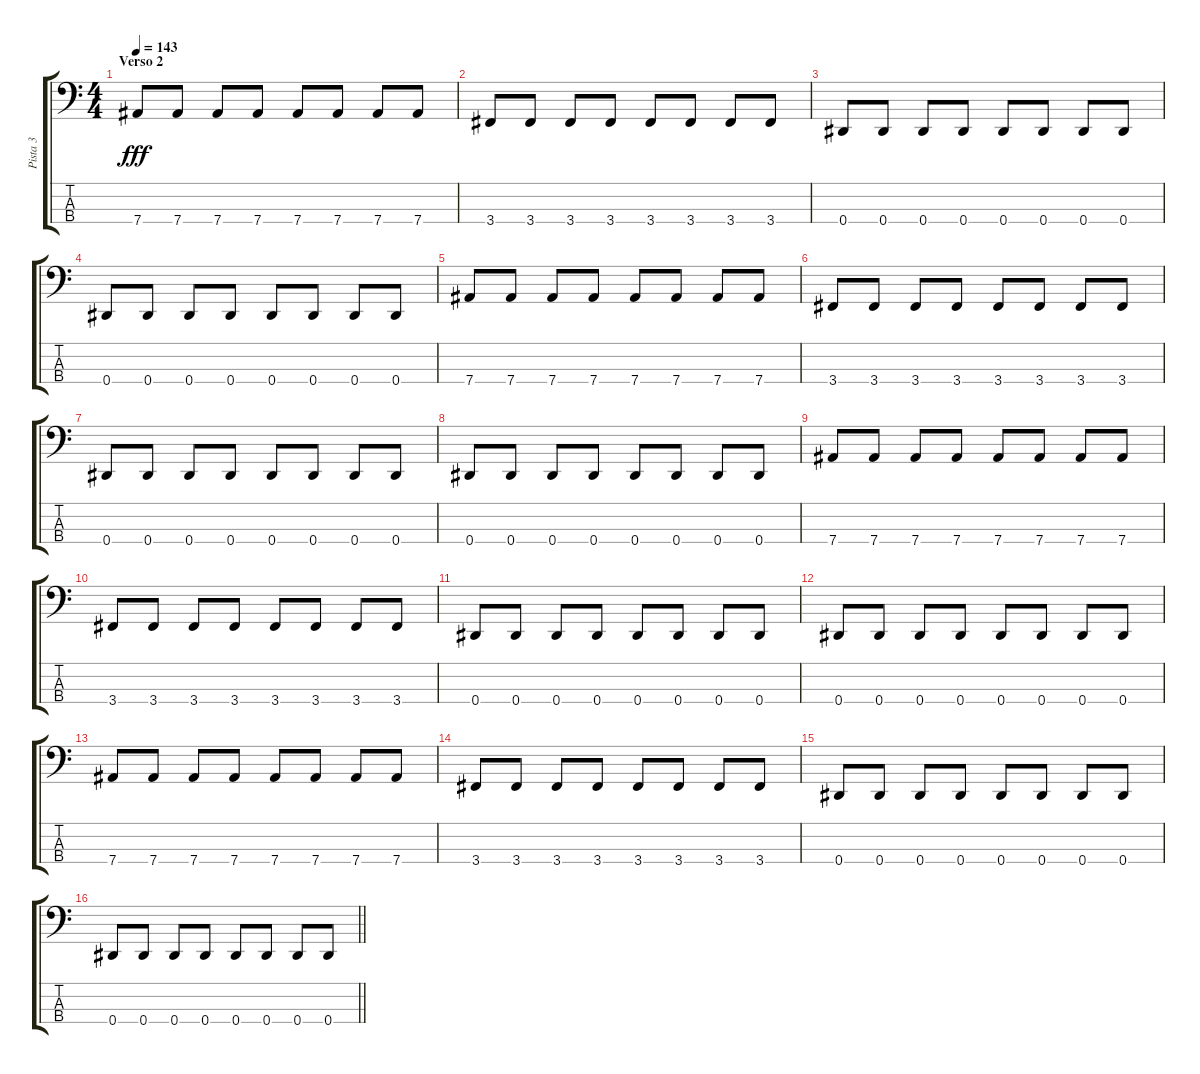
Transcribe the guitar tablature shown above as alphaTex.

\track ("Pista 3" "Pista 3") {instrument electricbasspick}
\staff {score tabs}
\tuning (Gb2 Db2 Ab1 Eb1) {hide}
\ts (4 4)
\section ("" "Verso 2")
\tempo 143
\clef f4
\ks c
7.4.8{dy fff} 7.4.8 7.4.8 7.4.8 7.4.8 7.4.8 7.4.8 7.4.8 |
3.4.8 3.4.8 3.4.8 3.4.8 3.4.8 3.4.8 3.4.8 3.4.8 |
0.4.8 0.4.8 0.4.8 0.4.8 0.4.8 0.4.8 0.4.8 0.4.8 |
0.4.8 0.4.8 0.4.8 0.4.8 0.4.8 0.4.8 0.4.8 0.4.8 |
7.4.8 7.4.8 7.4.8 7.4.8 7.4.8 7.4.8 7.4.8 7.4.8 |
3.4.8 3.4.8 3.4.8 3.4.8 3.4.8 3.4.8 3.4.8 3.4.8 |
0.4.8 0.4.8 0.4.8 0.4.8 0.4.8 0.4.8 0.4.8 0.4.8 |
0.4.8 0.4.8 0.4.8 0.4.8 0.4.8 0.4.8 0.4.8 0.4.8 |
7.4.8 7.4.8 7.4.8 7.4.8 7.4.8 7.4.8 7.4.8 7.4.8 |
3.4.8 3.4.8 3.4.8 3.4.8 3.4.8 3.4.8 3.4.8 3.4.8 |
0.4.8 0.4.8 0.4.8 0.4.8 0.4.8 0.4.8 0.4.8 0.4.8 |
0.4.8 0.4.8 0.4.8 0.4.8 0.4.8 0.4.8 0.4.8 0.4.8 |
7.4.8 7.4.8 7.4.8 7.4.8 7.4.8 7.4.8 7.4.8 7.4.8 |
3.4.8 3.4.8 3.4.8 3.4.8 3.4.8 3.4.8 3.4.8 3.4.8 |
0.4.8 0.4.8 0.4.8 0.4.8 0.4.8 0.4.8 0.4.8 0.4.8 |
\barLineRight lightlight
0.4.8 0.4.8 0.4.8 0.4.8 0.4.8 0.4.8 0.4.8 0.4.8
